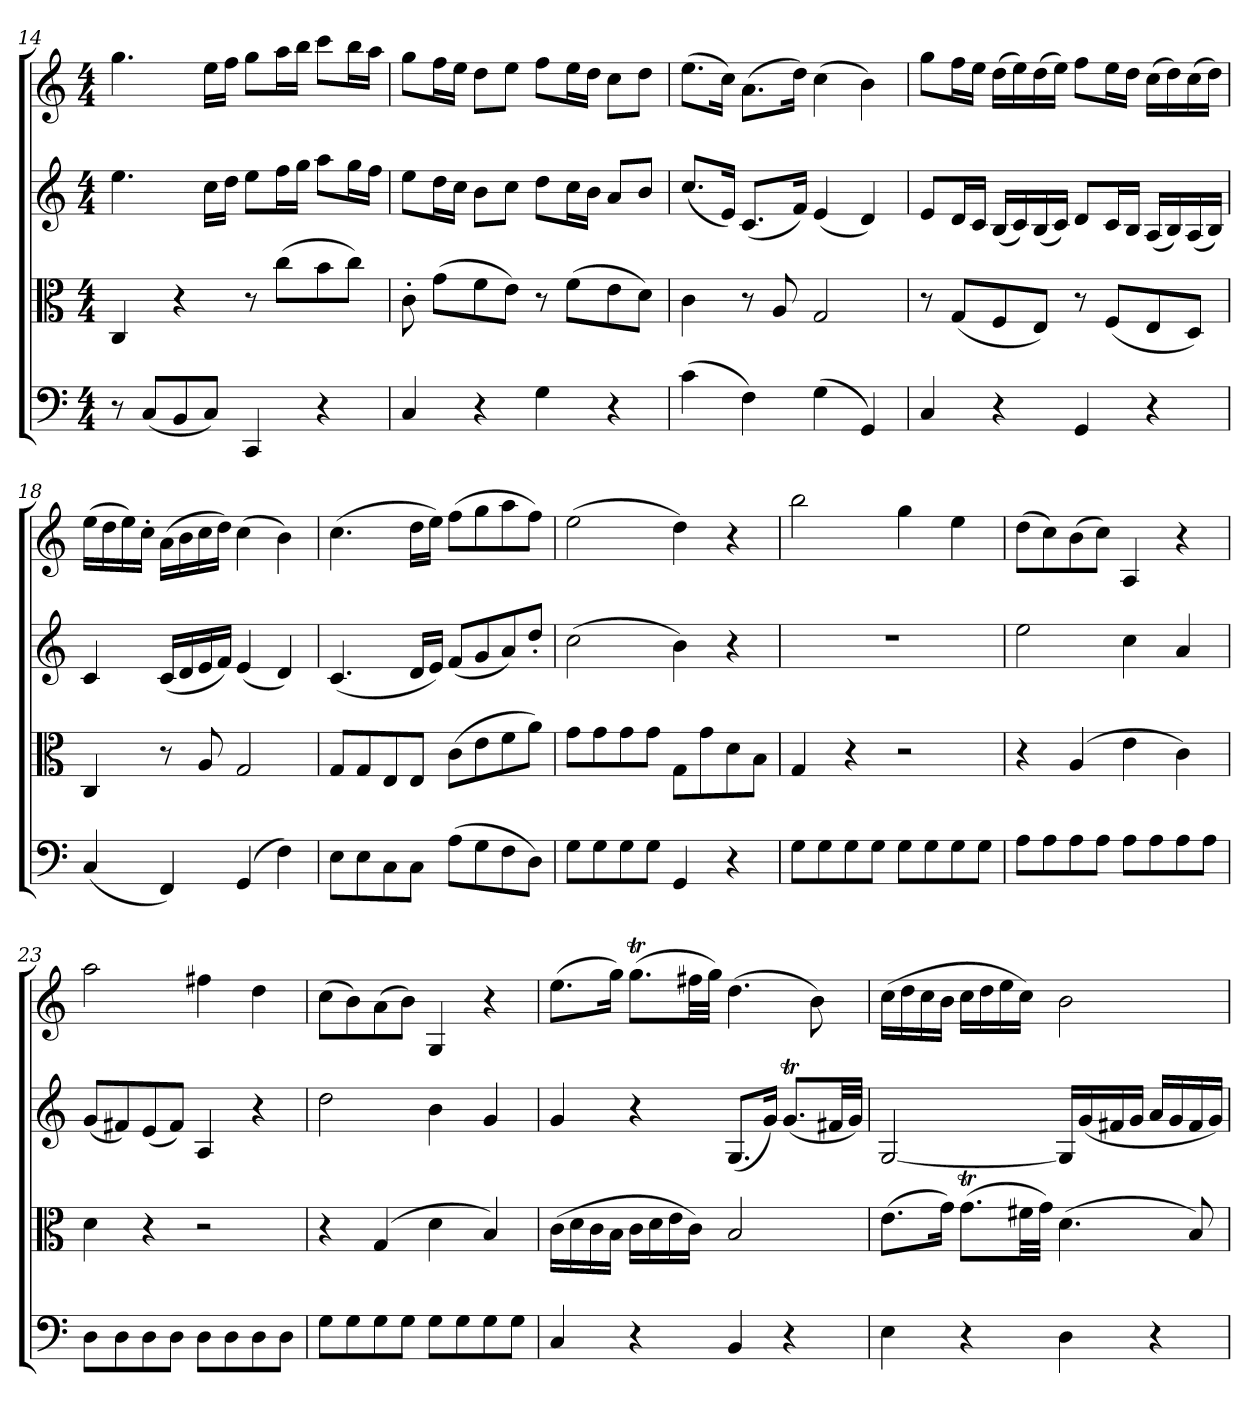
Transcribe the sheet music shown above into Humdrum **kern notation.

**kern	**kern	**kern	**kern
*part4	*part3	*part2	*part1
*staff4	*staff3	*staff2	*staff1
*clefF4	*clefC3	*clefG2	*clefG2
*k[]	*k[]	*k[]	*k[]
*C:	*C:	*C:	*C:
*M4/4	*M4/4	*M4/4	*M4/4
=14	=14	=14	=14
8r	4C/	4.ee\	4.gg\
(8C/L	.	.	.
8BB/	4r	.	.
8C/J)	.	16cc\LL	16ee\LL
.	.	16dd\JJ	16ff\JJ
4CC/	8r	8ee\L	8gg\L
.	(8cc\L	16ff\L	16aa\L
.	.	16gg\JJ	16bb\JJ
4r	8b\	8aa\L	8ccc\L
.	8cc\J)	16gg\L	16bb\L
.	.	16ff\JJ	16aa\JJ
=15	=15	=15	=15
4C/	8c'\	8ee\L	8gg\L
.	(8g\L	16dd\L	16ff\L
.	.	16cc\JJ	16ee\JJ
4r	8f\	8b\L	8dd\L
.	8e\J)	8cc\J	8ee\J
4G\	8r	8dd\L	8ff\L
.	(8f\L	16cc\L	16ee\L
.	.	16b\JJ	16dd\JJ
4r	8e\	8a/L	8cc\L
.	8d\J)	8b/J	8dd\J
=16	=16	=16	=16
(4c\	4c\	(8.cc/L	(8.ee\L
.	.	16e/Jk)	16cc\Jk)
4F\)	8r	(8.c/L	(8.a\L
.	8A/	.	.
.	.	16f/Jk)	16dd\Jk)
(4G\	2G/	(4e/	(4cc\
4GG/)	.	4d/)	4b\)
=17	=17	=17	=17
4C/	8r	8e/L	8gg\L
.	(8G/L	16d/L	16ff\L
.	.	16c/JJ	16ee\JJ
4r	8F/	(16B/LL	(16dd\LL
.	.	16c/)	16ee\)
.	8E/J)	(16B/	(16dd\
.	.	16c/JJ)	16ee\JJ)
4GG/	8r	8d/L	8ff\L
.	(8F/L	16c/L	16ee\L
.	.	16B/JJ	16dd\JJ
4r	8E/	(16A/LL	(16cc\LL
.	.	16B/)	16dd\)
.	8D/J)	(16A/	(16cc\
.	.	16B/JJ)	16dd\JJ)
=18	=18	=18	=18
(4C/	4C/	4c/	(16ee\LL
.	.	.	16dd\
.	.	.	16ee\)
.	.	.	16cc'\JJ
4FF/)	8r	(16c/LL	(16a\LL
.	.	16d/	16b\
.	8A/	16e/	16cc\
.	.	16f/JJ)	16dd\JJ)
(4GG/	2G/	(4e/	(4cc\
4F\)	.	4d/)	4b\)
=19	=19	=19	=19
8E\L	8G/L	(4.c/	(4.cc\
8E\	8G/	.	.
8C\	8E/	.	.
8C\J	8E/J	16d/LL	16dd\LL
.	.	16e/JJ)	16ee\JJ)
(8A\L	(8c\L	(8f/L	(8ff\L
8G\	8e\	8g/	8gg\
8F\	8f\	8a/)	8aa\
8D\J)	8a\J)	8dd'/J	8ff\J)
=20	=20	=20	=20
8G\L	8g\L	(2cc\	(2ee\
8G\	8g\	.	.
8G\	8g\	.	.
8G\J	8g\J	.	.
4GG/	8G\L	4b\)	4dd\)
.	8g\	.	.
4r	8d\	4r	4r
.	8B\J	.	.
=21	=21	=21	=21
8G\L	4G/	1r	2bb\
8G\	.	.	.
8G\	4r	.	.
8G\J	.	.	.
8G\L	2r	.	4gg\
8G\	.	.	.
8G\	.	.	4ee\
8G\J	.	.	.
=22	=22	=22	=22
8A\L	4r	2ee\	(8dd\L
8A\	.	.	8cc\)
8A\	(4A/	.	(8b\
8A\J	.	.	8cc\J)
8A\L	4e\	4cc\	4A/
8A\	.	.	.
8A\	4c\)	4a/	4r
8A\J	.	.	.
=23	=23	=23	=23
8D\L	4d\	(8g/L	2aa\
8D\	.	8f#X/)	.
8D\	4r	(8e/	.
8D\J	.	8f#/J)	.
8D\L	2r	4A/	4ff#X\
8D\	.	.	.
8D\	.	4r	4dd\
8D\J	.	.	.
=24	=24	=24	=24
8G\L	4r	2dd\	(8cc\L
8G\	.	.	8b\)
8G\	(4G/	.	(8a\
8G\J	.	.	8b\J)
8G\L	4d\	4b\	4G/
8G\	.	.	.
8G\	4B/)	4g/	4r
8G\J	.	.	.
=25	=25	=25	=25
4C/	(16c\LL	4g/	(8.ee\L
.	16d\	.	.
.	16c\	.	.
.	16B\JJ	.	16gg\Jk)
4r	16c\LL	4r	(8.ggT\L
.	16d\	.	.
.	16e\	.	.
.	16c\JJ)	.	32ff#X\LL
.	.	.	32gg\JJJ)
4BB/	2B/	(8.G/L	(4.dd\
.	.	16g/Jk)	.
4r	.	(8.gT/L	.
.	.	.	8b\)
.	.	32f#X/LL	.
.	.	32g/JJJ)	.
=26	=26	=26	=26
4E\	(8.e\L	[2G/	(16cc\LL
.	.	.	16dd\
.	.	.	16cc\
.	16g\Jk)	.	16b\JJ
4r	(8.gT\L	.	16cc\LL
.	.	.	16dd\
.	.	.	16ee\
.	32f#X\LL	.	16cc\JJ)
.	32g\JJJ)	.	.
4D\	(4.d\	16G/LL]	2b\
.	.	(16g/	.
.	.	16f#X/	.
.	.	16g/JJ	.
4r	.	16a/LL	.
.	.	16g/	.
.	8B/)	16f#/	.
.	.	16g/JJ)	.
=	=	=	=
*-	*-	*-	*-
